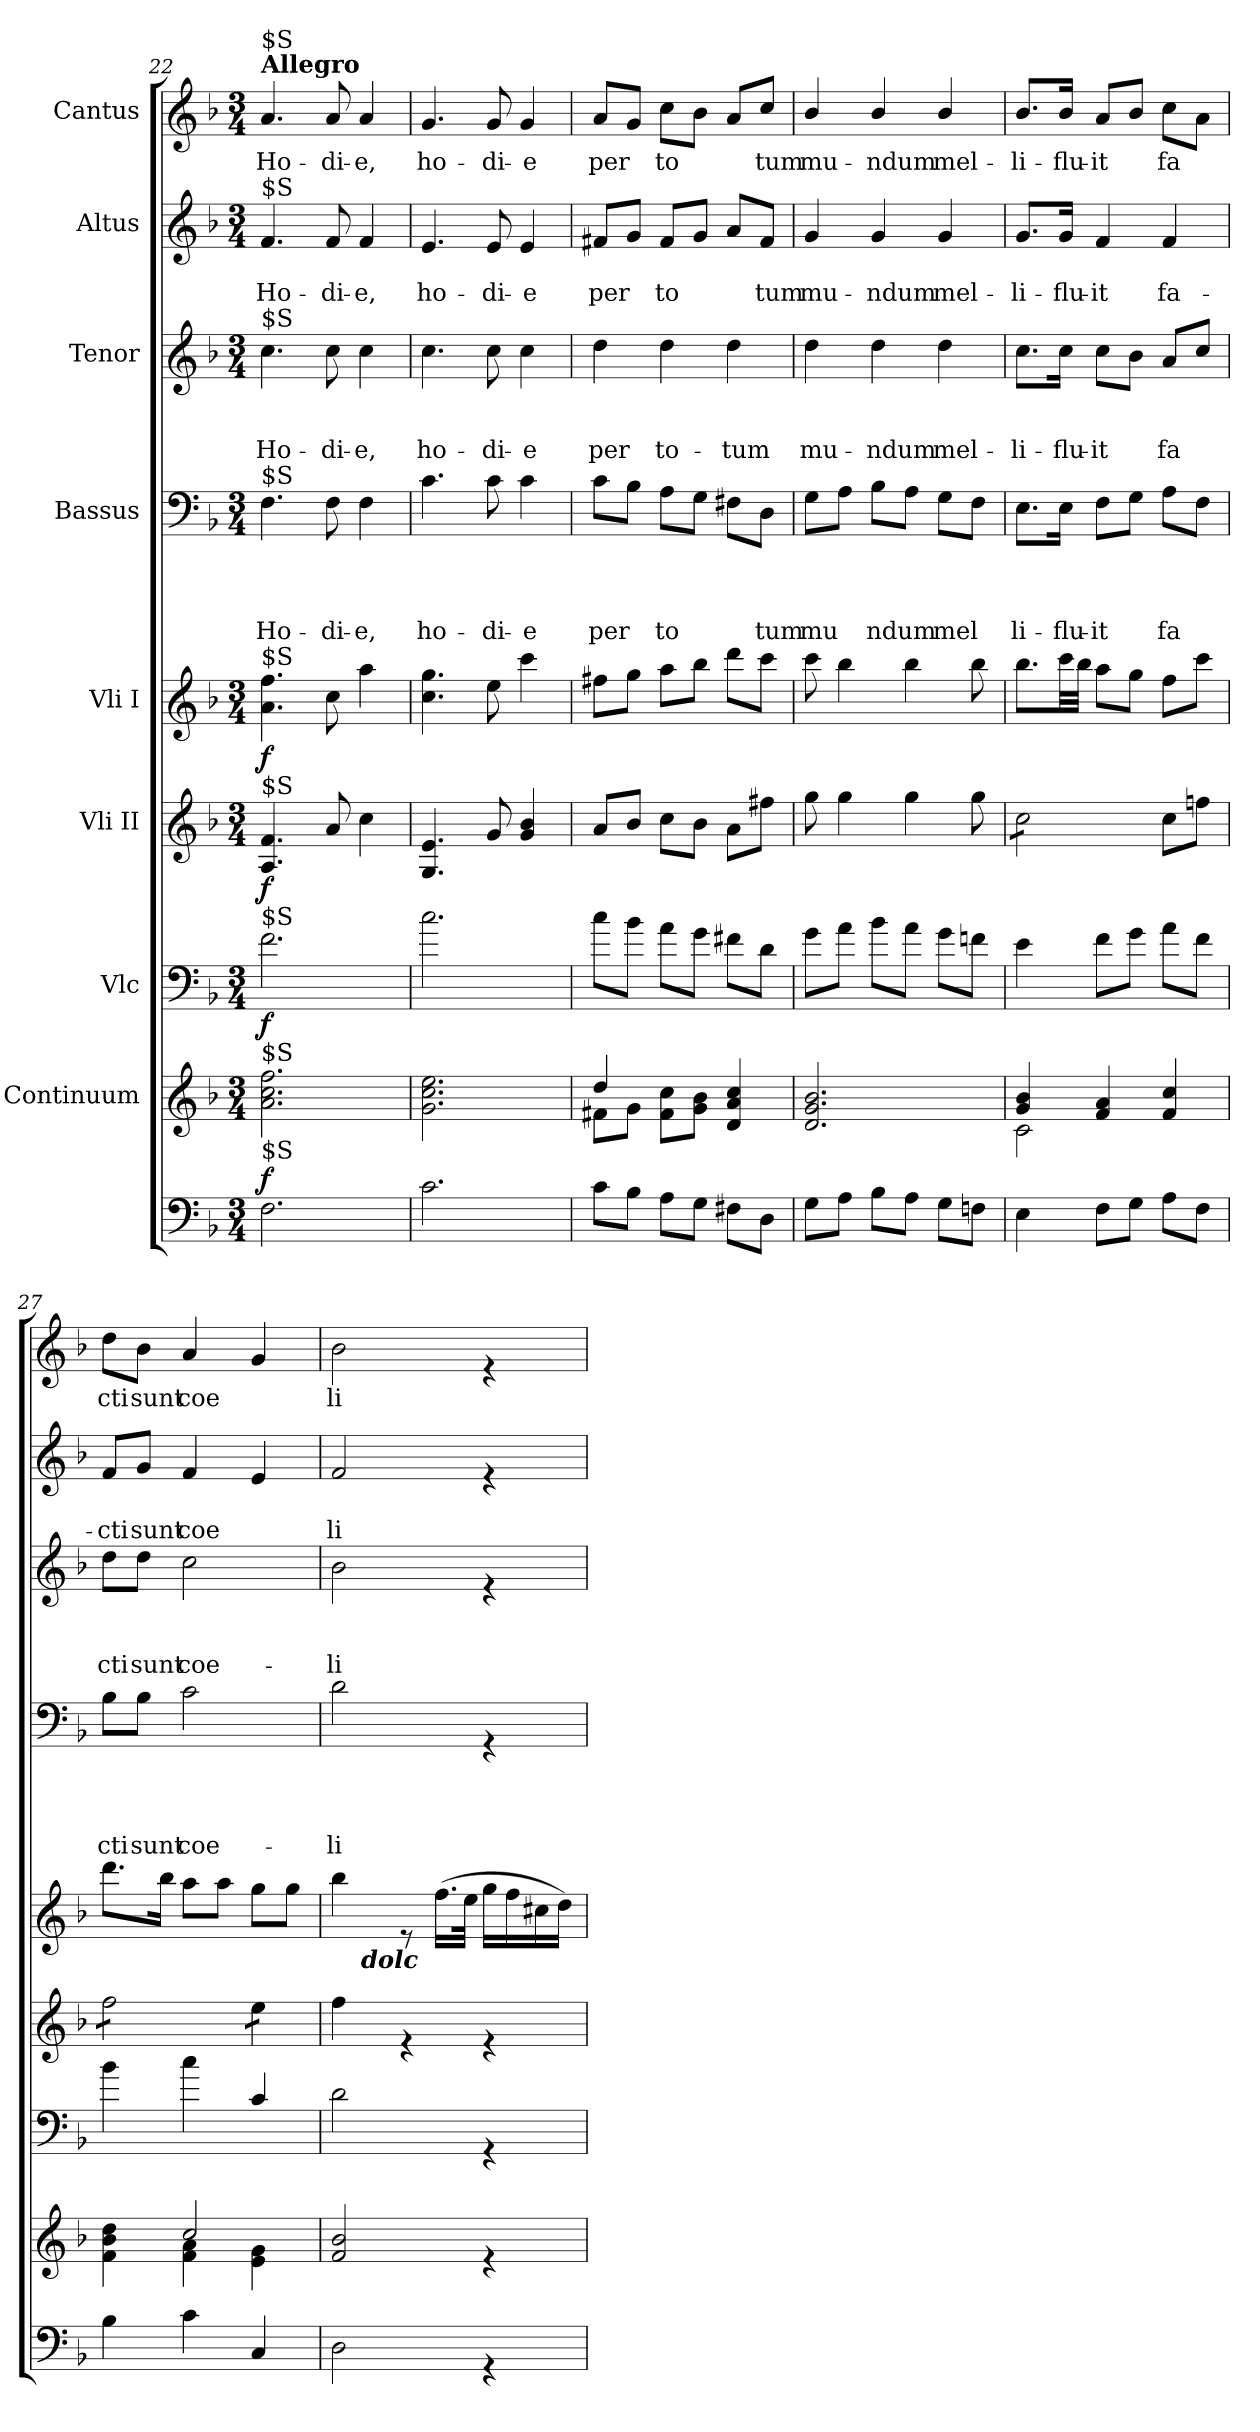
**kern	**dynam	**kern	**kern	**dynam	**kern	**dynam	**kern	**dynam	**kern	**text	**text	**text	**text	**kern	**text	**text	**text	**kern	**text	**text	**kern	**text
*part9	*part9	*part8	*part7	*part7	*part6	*part6	*part5	*part5	*part4	*part4	*part4	*part4	*part4	*part3	*part3	*part3	*part3	*part2	*part2	*part2	*part1	*part1
*staff9	*staff9	*staff8	*staff7	*staff7	*staff6	*staff6	*staff5	*staff5	*staff4	*staff4	*staff4	*staff4	*staff4	*staff3	*staff3	*staff3	*staff3	*staff2	*staff2	*staff2	*staff1	*staff1
*	*	*I"Continuum	*I"Vlc	*	*I"Vli II	*	*I"Vli I	*	*I"Bassus	*	*	*	*	*I"Tenor	*	*	*	*I"Altus	*	*	*I"Cantus	*
!!LO:PB:g=z
*clefF4	*	*clefG2	*clefF4	*	*clefG2	*	*clefG2	*	*clefF4	*	*	*	*	*clefG2	*	*	*	*clefG2	*	*	*clefG2	*
*	*	*	*ITrd7c12	*	*	*	*	*	*	*	*	*	*	*	*	*	*	*	*	*	*	*
*k[b-]	*	*k[b-]	*k[b-]	*	*k[b-]	*	*k[b-]	*	*k[b-]	*	*	*	*	*k[b-]	*	*	*	*k[b-]	*	*	*k[b-]	*
*F:	*	*F:	*F:	*	*F:	*	*F:	*	*F:	*	*	*	*	*F:	*	*	*	*F:	*	*	*F:	*
*M3/4	*	*M3/4	*M3/4	*	*M3/4	*	*M3/4	*	*M3/4	*	*	*	*	*M3/4	*	*	*	*M3/4	*	*	*M3/4	*
*MM115	*	*MM115	*MM115	*	*MM115	*	*MM115	*	*MM115	*	*	*	*	*MM115	*	*	*	*MM115	*	*	*MM115	*
=22	=22	=22	=22	=22	=22	=22	=22	=22	=22	=22	=22	=22	=22	=22	=22	=22	=22	=22	=22	=22	=22	=22
!	!	!	!	!	!	!	!	!	!	!	!	!	!	!	!	!	!	!	!	!	!LO:TX:a:B:t=Allegro	!
!	!	!	!	!	!	!	!	!	!	!	!	!	!	!	!	!	!	!	!	!	!LO:TX:a:t=$S	!
!	!	!	!	!	!	!	!	!	!	!	!	!	!	!	!	!	!	!LO:TX:a:t=$S	!	!	!	!
!	!	!	!	!	!	!	!	!	!	!	!	!	!	!LO:TX:a:t=$S	!	!	!	!	!	!	!	!
!	!	!	!	!	!	!	!	!	!LO:TX:a:t=$S	!	!	!	!	!	!	!	!	!	!	!	!	!
!	!	!	!	!	!	!	!LO:TX:a:t=$S	!	!	!	!	!	!	!	!	!	!	!	!	!	!	!
!	!	!	!	!	!LO:TX:a:t=$S	!	!	!	!	!	!	!	!	!	!	!	!	!	!	!	!	!
!	!	!	!LO:TX:a:t=$S	!	!	!	!	!	!	!	!	!	!	!	!	!	!	!	!	!	!	!
!	!	!LO:TX:a:t=$S	!	!	!	!	!	!	!	!	!	!	!	!	!	!	!	!	!	!	!	!
!LO:TX:a:t=$S	!	!	!	!	!	!	!	!	!	!	!	!	!	!	!	!	!	!	!	!	!	!
!	!LO:DY:a	!	!	!LO:DY:b	!	!LO:DY:b	!	!LO:DY:b	!	!	!	!	!LO:LY:b	!	!	!	!LO:LY:b	!	!	!LO:LY:b	!	!LO:LY:b
2.F\	f	2.a\ 2.cc\ 2.ff\	2.F\	f	4.A/ 4.f/	f	4.a\ 4.ff\	f	4.F\	.	.	.	Ho-	4.cc\	.	.	Ho-	4.f/	.	Ho-	4.a/	Ho-
!	!	!	!	!	!	!	!	!	!	!	!	!	!LO:LY:b	!	!	!	!LO:LY:b	!	!	!LO:LY:b	!	!LO:LY:b
.	.	.	.	.	8a/	.	8cc\	.	8F\	.	.	.	-di-	8cc\	.	.	-di-	8f/	.	-di-	8a/	-di-
!	!	!	!	!	!	!	!	!	!	!	!	!	!LO:LY:b	!	!	!	!LO:LY:b	!	!	!LO:LY:b	!	!LO:LY:b
.	.	.	.	.	4cc\	.	4aa\	.	4F\	.	.	.	-e,	4cc\	.	.	-e,	4f/	.	-e,	4a/	-e,
=23	=23	=23	=23	=23	=23	=23	=23	=23	=23	=23	=23	=23	=23	=23	=23	=23	=23	=23	=23	=23	=23	=23
!	!	!	!	!	!	!	!	!	!	!	!	!	!LO:LY:b	!	!	!	!LO:LY:b	!	!	!LO:LY:b	!	!LO:LY:b
2.c\	.	2.g\ 2.cc\ 2.ee\	2.c\	.	4.G/ 4.e/	.	4.cc\ 4.gg\	.	4.c\	.	.	.	ho-	4.cc\	.	.	ho-	4.e/	.	ho-	4.g/	ho-
!	!	!	!	!	!	!	!	!	!	!	!	!	!LO:LY:b	!	!	!	!LO:LY:b	!	!	!LO:LY:b	!	!LO:LY:b
.	.	.	.	.	8g/	.	8ee\	.	8c\	.	.	.	-di-	8cc\	.	.	-di-	8e/	.	-di-	8g/	-di-
!	!	!	!	!	!	!	!	!	!	!	!	!	!LO:LY:b	!	!	!	!LO:LY:b	!	!	!LO:LY:b	!	!LO:LY:b
.	.	.	.	.	4g/ 4b-/	.	4ccc\	.	4c\	.	.	.	-e	4cc\	.	.	-e	4e/	.	-e	4g/	-e
=24	=24	=24	=24	=24	=24	=24	=24	=24	=24	=24	=24	=24	=24	=24	=24	=24	=24	=24	=24	=24	=24	=24
*	*	*^	*	*	*	*	*	*	*	*	*	*	*	*	*	*	*	*	*	*	*	*
!	!	!	!	!	!	!	!	!	!	!	!	!	!	!LO:LY:b	!	!	!	!LO:LY:b	!	!	!LO:LY:b	!	!LO:LY:b
8c\L	.	4dd/	8f#X\L	8c\L	.	8a/L	.	8ff#X\L	.	8c\L	.	.	.	per	4dd\	.	.	per	8f#X/L	.	per	8a/L	per
8B-\J	.	.	8g\J	8B-\J	.	8b-/J	.	8gg\J	.	8B-\J	.	.	.	.	.	.	.	.	8g/J	.	.	8g/J	.
!	!	!	!	!	!	!	!	!	!	!	!	!	!	!LO:LY:b	!	!	!	!LO:LY:b	!	!	!LO:LY:b	!	!LO:LY:b
8A\L	.	8f#\ 8cc\L	2ryy	8A\L	.	8cc\L	.	8aa\L	.	8A\L	.	.	.	to	4dd\	.	.	to-	8f#/L	.	to	8cc\L	to
8G\J	.	8g\ 8b-\J	.	8G\J	.	8b-\J	.	8bb-\J	.	8G\J	.	.	.	.	.	.	.	.	8g/J	.	.	8b-\J	.
!	!	!	!	!	!	!	!	!	!	!	!	!	!	!	!	!	!	!LO:LY:b	!	!	!	!	!
8F#X\L	.	4d/ 4a/ 4cc/	.	8F#X\L	.	8a\L	.	8ddd\L	.	8F#X\L	.	.	.	.	4dd\	.	.	-tum	8a/L	.	.	8a/L	.
!	!	!	!	!	!	!	!	!	!	!	!	!	!	!LO:LY:b	!	!	!	!	!	!	!LO:LY:b	!	!LO:LY:b
8D\J	.	.	.	8D\J	.	8ff#X\J	.	8ccc\J	.	8D\J	.	.	.	tum	.	.	.	.	8f#/J	.	tum	8cc/J	tum
*	*	*v	*v	*	*	*	*	*	*	*	*	*	*	*	*	*	*	*	*	*	*	*	*
=25	=25	=25	=25	=25	=25	=25	=25	=25	=25	=25	=25	=25	=25	=25	=25	=25	=25	=25	=25	=25	=25	=25
!	!	!	!	!	!	!	!	!	!	!	!	!	!LO:LY:b	!	!	!	!LO:LY:b	!	!	!LO:LY:b	!	!LO:LY:b
8G\L	.	2.d/ 2.g/ 2.b-/	8G\L	.	8gg\	.	8ccc\	.	8G\L	.	.	.	mu	4dd\	.	.	mu-	4g/	.	mu-	4b-/	mu-
8A\J	.	.	8A\J	.	4gg\	.	4bb-\	.	8A\J	.	.	.	.	.	.	.	.	.	.	.	.	.
!	!	!	!	!	!	!	!	!	!	!	!	!	!LO:LY:b	!	!	!	!LO:LY:b	!	!	!LO:LY:b	!	!LO:LY:b
8B-\L	.	.	8B-\L	.	.	.	.	.	8B-\L	.	.	.	ndum	4dd\	.	.	-ndum	4g/	.	-ndum	4b-/	-ndum
8A\J	.	.	8A\J	.	4gg\	.	4bb-\	.	8A\J	.	.	.	.	.	.	.	.	.	.	.	.	.
!	!	!	!	!	!	!	!	!	!	!	!	!	!LO:LY:b	!	!	!	!LO:LY:b	!	!	!LO:LY:b	!	!LO:LY:b
8G\L	.	.	8G\L	.	.	.	.	.	8G\L	.	.	.	mel	4dd\	.	.	mel-	4g/	.	mel-	4b-/	mel-
8Fni\J	.	.	8Fni\J	.	8gg\	.	8bb-\	.	8F\J	.	.	.	.	.	.	.	.	.	.	.	.	.
=26	=26	=26	=26	=26	=26	=26	=26	=26	=26	=26	=26	=26	=26	=26	=26	=26	=26	=26	=26	=26	=26	=26
*	*	*^	*	*	*	*	*	*	*	*	*	*	*	*	*	*	*	*	*	*	*	*
!	!	!	!	!	!	!	!	!	!	!	!	!	!	!LO:LY:b	!	!	!	!LO:LY:b	!	!	!LO:LY:b	!	!LO:LY:b
*	*	*	*	*	*	*tremolo	*	*	*	*	*	*	*	*	*	*	*	*	*	*	*	*	*
4E\	.	2c\	4g/ 4b-/	4E\	.	8cc\L	.	8.bb-\L	.	8.E\L	.	.	.	li-	8.cc\L	.	.	-li-	8.g/L	.	-li-	8.b-/L	-li-
.	.	.	.	.	.	8cc\	.	.	.	.	.	.	.	.	.	.	.	.	.	.	.	.	.
!	!	!	!	!	!	!	!	!	!	!	!	!	!	!LO:LY:b	!	!	!	!LO:LY:b	!	!	!LO:LY:b	!	!LO:LY:b
.	.	.	.	.	.	.	.	32ccc\LL	.	16E\Jk	.	.	.	-flu-	16cc\Jk	.	.	-flu-	16g/Jk	.	-flu-	16b-/Jk	-flu-
.	.	.	.	.	.	.	.	32bb-\JJJ	.	.	.	.	.	.	.	.	.	.	.	.	.	.	.
!	!	!	!	!	!	!	!	!	!	!	!	!	!	!LO:LY:b	!	!	!	!LO:LY:b	!	!	!LO:LY:b	!	!LO:LY:b
8F\L	.	.	4f/ 4a/	8F\L	.	8cc\	.	8aa\L	.	8F\L	.	.	.	-it	8cc\L	.	.	-it	4f/	.	-it	8a/L	-it
8G\J	.	.	.	8G\J	.	8cc\J	.	8gg\J	.	8G\J	.	.	.	.	8b-\J	.	.	.	.	.	.	8b-/J	.
*	*	*	*	*	*	*Xtremolo	*	*	*	*	*	*	*	*	*	*	*	*	*	*	*	*	*
!	!	!	!	!	!	!	!	!	!	!	!	!	!	!LO:LY:b	!	!	!	!LO:LY:b	!	!	!LO:LY:b	!	!LO:LY:b
8A\L	.	4ryy	4f/ 4cc/	8A\L	.	8cc\L	.	8ff\L	.	8A\L	.	.	.	fa	8a/L	.	.	fa	4f/	.	fa-	8cc\L	fa
8F\J	.	.	.	8F\J	.	8ffni\J	.	8ccc\J	.	8F\J	.	.	.	.	8cc/J	.	.	.	.	.	.	8a\J	.
!!LO:PB:g=z
=27	=27	=27	=27	=27	=27	=27	=27	=27	=27	=27	=27	=27	=27	=27	=27	=27	=27	=27	=27	=27	=27	=27	=27
!	!	!	!	!	!	!	!	!	!	!	!	!	!	!LO:LY:b	!	!	!	!LO:LY:b	!	!	!LO:LY:b	!	!LO:LY:b
*	*	*	*	*	*	*tremolo	*	*	*	*	*	*	*	*	*	*	*	*	*	*	*	*	*
4B-\	.	4f\ 4b-\ 4dd\	4ryy	4B-\	.	8ff\L	.	8.ddd\L	.	8B-\L	.	.	.	cti	8dd\L	.	.	cti	8f/L	.	-cti	8dd\L	cti
!	!	!	!	!	!	!	!	!	!	!	!	!	!	!LO:LY:b	!	!	!	!LO:LY:b	!	!	!LO:LY:b	!	!LO:LY:b
.	.	.	.	.	.	8ff\	.	.	.	8B-\J	.	.	.	sunt	8dd\J	.	.	sunt	8g/J	.	sunt	8b-\J	sunt
.	.	.	.	.	.	.	.	16bb-\Jk	.	.	.	.	.	.	.	.	.	.	.	.	.	.	.
!	!	!	!	!	!	!	!	!	!	!	!	!	!	!LO:LY:b	!	!	!	!LO:LY:b	!	!	!LO:LY:b	!	!LO:LY:b
4c\	.	4f\ 4a\	2cc/	4c\	.	8ff\	.	8aa\L	.	2c\	.	.	.	coe-	2cc\	.	.	coe-	4f/	.	coe	4a/	coe
.	.	.	.	.	.	8ff\J	.	8aa\J	.	.	.	.	.	.	.	.	.	.	.	.	.	.	.
4C/	.	4e\ 4g\	.	4C/	.	8ee\L	.	8gg\L	.	.	.	.	.	.	.	.	.	.	4e/	.	.	4g/	.
.	.	.	.	.	.	8ee\J	.	8gg\J	.	.	.	.	.	.	.	.	.	.	.	.	.	.	.
*	*	*	*	*	*	*Xtremolo	*	*	*	*	*	*	*	*	*	*	*	*	*	*	*	*	*
*	*	*v	*v	*	*	*	*	*	*	*	*	*	*	*	*	*	*	*	*	*	*	*	*
=28	=28	=28	=28	=28	=28	=28	=28	=28	=28	=28	=28	=28	=28	=28	=28	=28	=28	=28	=28	=28	=28	=28
!	!	!	!	!	!	!	!	!	!	!	!	!	!LO:LY:b	!	!	!	!LO:LY:b	!	!	!LO:LY:b	!	!LO:LY:b
*	*	*	*	*	*	*	*^	*	*	*	*	*	*	*	*	*	*	*	*	*	*	*
2D\	.	2f/ 2b-/	2D\	.	4ff\	.	4bb-\	16.ryy	.	2d\	.	.	.	-li	2b-\	.	.	-li	2f/	.	li	2b-\	li
!	!	!	!	!	!	!	!	!LO:TX:b:Bi:t=dolc	!	!	!	!	!	!	!	!	!	!	!	!	!	!	!
.	.	.	.	.	.	.	.	2ryy	.	.	.	.	.	.	.	.	.	.	.	.	.	.	.
.	.	.	.	.	4re	.	8re	.	.	.	.	.	.	.	.	.	.	.	.	.	.	.	.
.	.	.	.	.	.	.	(>16.ff\LL	.	.	.	.	.	.	.	.	.	.	.	.	.	.	.	.
.	.	.	.	.	.	.	32ee\JJk	.	.	.	.	.	.	.	.	.	.	.	.	.	.	.	.
4rGG	.	4re	4rGG	.	4re	.	16gg\LL	.	.	4rGG	.	.	.	.	4re	.	.	.	4re	.	.	4re	.
.	.	.	.	.	.	.	16ff\	.	.	.	.	.	.	.	.	.	.	.	.	.	.	.	.
.	.	.	.	.	.	.	.	8ryy	.	.	.	.	.	.	.	.	.	.	.	.	.	.	.
.	.	.	.	.	.	.	16cc#X\	.	.	.	.	.	.	.	.	.	.	.	.	.	.	.	.
.	.	.	.	.	.	.	16dd\JJ)	.	.	.	.	.	.	.	.	.	.	.	.	.	.	.	.
.	.	.	.	.	.	.	.	32ryy	.	.	.	.	.	.	.	.	.	.	.	.	.	.	.
*	*	*	*	*	*	*	*v	*v	*	*	*	*	*	*	*	*	*	*	*	*	*	*	*
=	=	=	=	=	=	=	=	=	=	=	=	=	=	=	=	=	=	=	=	=	=	=
*-	*-	*-	*-	*-	*-	*-	*-	*-	*-	*-	*-	*-	*-	*-	*-	*-	*-	*-	*-	*-	*-	*-
